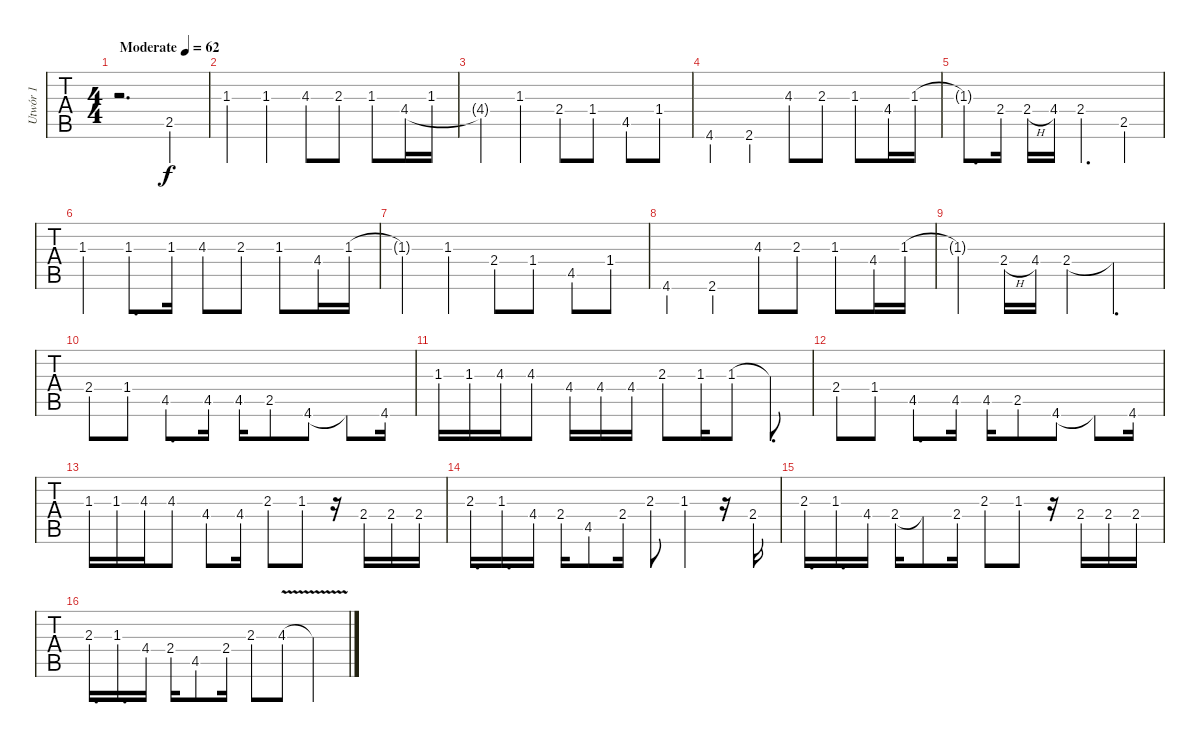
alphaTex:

\track ("Utwór 1" "Utwór 1") {instrument acousticguitarsteel}
\staff {tabs}
\tuning (E4 B3 G3 D3 A2 E2) {hide}
\ts (4 4)
\tempo (62 "Moderate")
\clef g2
\ks c
r.2{d dy f instrument acousticguitarsteel} 2.5.4 |
1.3.4 1.3.4 4.3.8 2.3.8 1.3.8 4.4.16 1.3.16 |
4.4{t}.4 1.3.4 2.4.8 1.4.8 4.5.8 1.4.8 |
4.6.4 2.6.4 4.3.8 2.3.8 1.3.8 4.4.16 1.3.16 |
1.3{t}.8{d} 2.4.16 2.4{h}.16 4.4.16 2.4.4{d} 2.5.4 |
1.3.4 1.3.8{d} 1.3.16 4.3.8 2.3.8 1.3.8 4.4.16 1.3.16 |
1.3{t}.4 1.3.4 2.4.8 1.4.8 4.5.8 1.4.8 |
4.6.4 2.6.4 4.3.8 2.3.8 1.3.8 4.4.16 1.3.16 |
1.3{t}.4 2.4{h}.16 4.4.16 2.4.4 2.4{t}.4{d} |
2.4.8 1.4.8 4.5.8{d} 4.5.16 4.5.16 2.5.8 4.6.8 4.6{t}.8 4.6.16 |
1.3.16 1.3.16 4.3.16 4.3.8 4.4.16 4.4.16 4.4.16 2.3.8 1.3.16 1.3.8 1.3{t}.8{d} |
2.4.8 1.4.8 4.5.8{d} 4.5.16 4.5.16 2.5.8 4.6.8 4.6{t}.8 4.6.16 |
1.3.16 1.3.16 4.3.16 4.3.8 4.4.8 4.4.16 2.3.8 1.3.8 r.16 2.4.16 2.4.16 2.4.16 |
2.3.16{d} 1.3.16{d} 4.4.16 2.4.16 4.5.8 2.4.16 2.3.8 1.3.4 r.16 2.4.16 |
2.3.16{d} 1.3.16{d} 4.4.16 2.4.16 2.4{t}.8 2.4.16 2.3.8 1.3.8 r.16 2.4.16 2.4.16 2.4.16 |
2.3.16{d} 1.3.16{d} 4.4.16 2.4.16 4.5.8 2.4.16 2.3.8 4.3{v}.8 4.3{v t}.4
